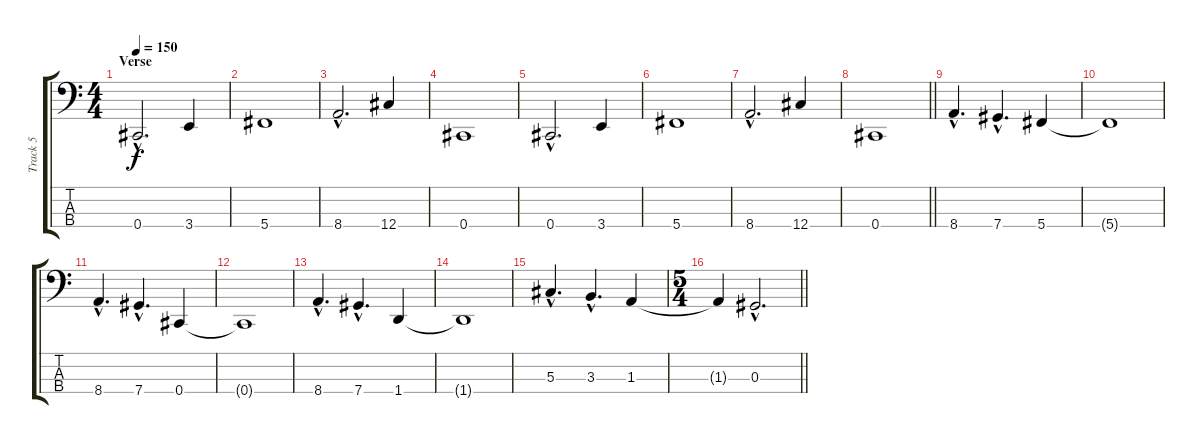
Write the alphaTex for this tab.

\track ("Track 5" "Track 5") {instrument electricbasspick}
\staff {score tabs}
\tuning (Gb2 Db2 Ab1 Db1) {hide}
\ts (4 4)
\section ("" "Verse")
\tempo 150
\clef f4
\ks c
0.4{hac}.2{d dy f} 3.4.4 |
5.4.1 |
8.4{hac}.2{d} 12.4.4 |
0.4.1 |
0.4{hac}.2{d} 3.4.4 |
5.4.1 |
8.4{hac}.2{d} 12.4.4 |
\barLineRight lightlight
0.4.1 |
8.4{hac}.4{d} 7.4{hac}.4{d} 5.4.4 |
5.4{t}.1 |
8.4{hac}.4{d} 7.4{hac}.4{d} 0.4.4 |
0.4{t}.1 |
8.4{hac}.4{d} 7.4{hac}.4{d} 1.4.4 |
1.4{t}.1 |
5.3{hac}.4{d} 3.3{hac}.4{d} 1.3.4 |
\ts (5 4)
\barLineRight lightlight
1.3{t}.4 0.3{hac}.2{d}
